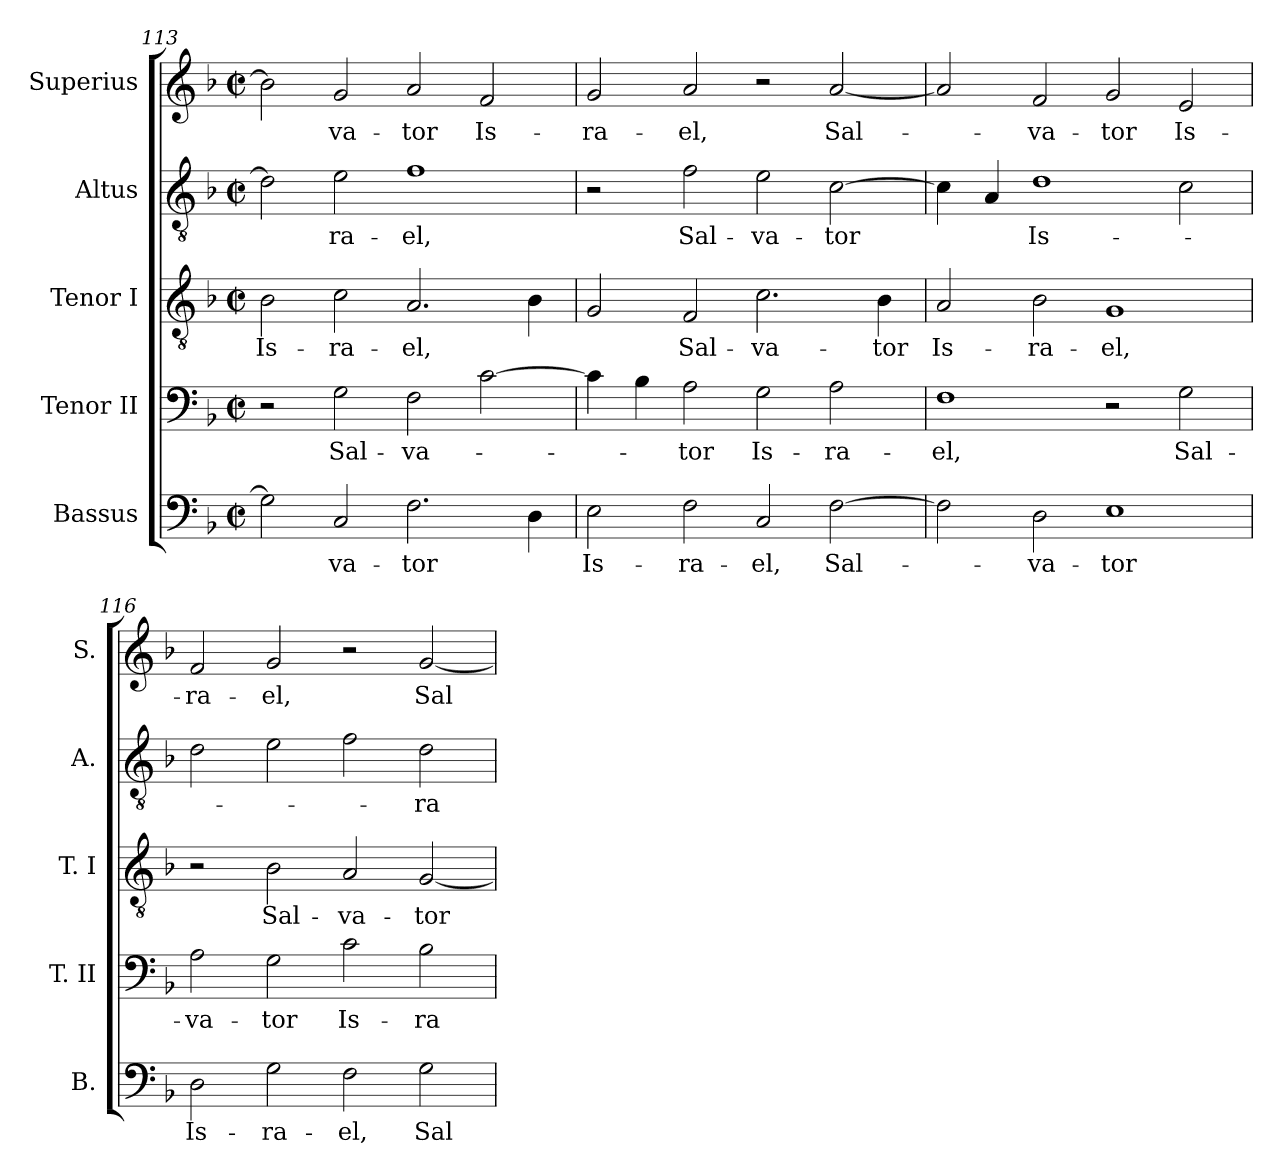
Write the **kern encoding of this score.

**kern	**text	**kern	**text	**kern	**text	**kern	**text	**kern	**text
*part5	*part5	*part4	*part4	*part3	*part3	*part2	*part2	*part1	*part1
*staff5	*staff5	*staff4	*staff4	*staff3	*staff3	*staff2	*staff2	*staff1	*staff1
*I"Bassus	*	*I"Tenor II	*	*I"Tenor I	*	*I"Altus	*	*I"Superius	*
*I'B.	*	*I'T. II	*	*I'T. I	*	*I'A.	*	*I'S.	*
*clefF4	*	*clefF4	*	*clefGv2	*	*clefGv2	*	*clefG2	*
*	*	*	*	*ITrd7c12	*	*ITrd7c12	*	*	*
*k[b-]	*	*k[b-]	*	*k[b-]	*	*k[b-]	*	*k[b-]	*
*F:	*	*F:	*	*F:	*	*F:	*	*F:	*
*M2/2	*	*M2/2	*	*M2/2	*	*M2/2	*	*M2/2	*
*met(c|)	*	*met(c|)	*	*met(c|)	*	*met(c|)	*	*met(c|)	*
=113	=113	=113	=113	=113	=113	=113	=113	=113	=113
!	!	!	!	!	!LO:LY:b:color=#000000	!	!	!	!
2Gi\]	.	2r	.	2BB-i\	Is-	2Di\]	.	2b-i\]	.
!	!LO:LY:b:color=#000000	!	!	!	!	!	!	!	!
!	!	!	!LO:LY:b:color=#000000	!	!	!	!	!	!
!	!	!	!	!	!LO:LY:b:color=#000000	!	!	!	!
!	!	!	!	!	!	!	!LO:LY:b:color=#000000	!	!
!	!	!	!	!	!	!	!	!	!LO:LY:b:color=#000000
2Ci/	-va-	2Gi\	Sal-	2Ci\	-ra-	2Ei\	-ra-	2gi/	-va-
!	!LO:LY:b:color=#000000	!	!	!	!	!	!	!	!
!	!	!	!LO:LY:b:color=#000000	!	!	!	!	!	!
!	!	!	!	!	!LO:LY:b:color=#000000	!	!	!	!
!	!	!	!	!	!	!	!LO:LY:b:color=#000000	!	!
!	!	!	!	!	!	!	!	!	!LO:LY:b:color=#000000
2.Fi\	-tor	2Fi\	-va-	2.AAi/	-el,	1Fi	-el,	2ai/	-tor
!	!	!	!	!	!	!	!	!	!LO:LY:b:color=#000000
.	.	[>2ci\	.	.	.	.	.	2fi/	Is-
4Di\	.	.	.	4BB-i\	.	.	.	.	.
=114	=114	=114	=114	=114	=114	=114	=114	=114	=114
!	!LO:LY:b:color=#000000	!	!	!	!	!	!	!	!
!	!	!	!	!	!	!	!	!	!LO:LY:b:color=#000000
2Ei\	Is-	4ci\]	.	2GGi/	.	2r	.	2gi/	-ra-
.	.	4B-i\	.	.	.	.	.	.	.
!	!LO:LY:b:color=#000000	!	!	!	!	!	!	!	!
!	!	!	!LO:LY:b:color=#000000	!	!	!	!	!	!
!	!	!	!	!	!LO:LY:b:color=#000000	!	!	!	!
!	!	!	!	!	!	!	!LO:LY:b:color=#000000	!	!
!	!	!	!	!	!	!	!	!	!LO:LY:b:color=#000000
2Fi\	-ra-	2Ai\	-tor	2FFi/	Sal-	2Fi\	Sal-	2ai/	-el,
!	!LO:LY:b:color=#000000	!	!	!	!	!	!	!	!
!	!	!	!LO:LY:b:color=#000000	!	!	!	!	!	!
!	!	!	!	!	!LO:LY:b:color=#000000	!	!	!	!
!	!	!	!	!	!	!	!LO:LY:b:color=#000000	!	!
2Ci/	-el,	2Gi\	Is-	2.Ci\	-va-	2Ei\	-va-	2r	.
!	!LO:LY:b:color=#000000	!	!	!	!	!	!	!	!
!	!	!	!LO:LY:b:color=#000000	!	!	!	!	!	!
!	!	!	!	!	!	!	!LO:LY:b:color=#000000	!	!
!	!	!	!	!	!	!	!	!	!LO:LY:b:color=#000000
[>2Fi\	Sal-	2Ai\	-ra-	.	.	[>2Ci\	-tor	[<2ai/	Sal-
!	!	!	!	!	!LO:LY:b:color=#000000	!	!	!	!
.	.	.	.	4BB-i\	-tor	.	.	.	.
!!LO:LB:g=z
=115	=115	=115	=115	=115	=115	=115	=115	=115	=115
!	!	!	!LO:LY:b:color=#000000	!	!	!	!	!	!
!	!	!	!	!	!LO:LY:b:color=#000000	!	!	!	!
2Fi\]	.	1Fi	-el,	2AAi/	Is-	4Ci\]	.	2ai/]	.
.	.	.	.	.	.	4AAi/	.	.	.
!	!LO:LY:b:color=#000000	!	!	!	!	!	!	!	!
!	!	!	!	!	!LO:LY:b:color=#000000	!	!	!	!
!	!	!	!	!	!	!	!LO:LY:b:color=#000000	!	!
!	!	!	!	!	!	!	!	!	!LO:LY:b:color=#000000
2Di\	-va-	.	.	2BB-i\	-ra-	1Di	Is-	2fi/	-va-
!	!LO:LY:b:color=#000000	!	!	!	!	!	!	!	!
!	!	!	!	!	!LO:LY:b:color=#000000	!	!	!	!
!	!	!	!	!	!	!	!	!	!LO:LY:b:color=#000000
1Ei	-tor	2r	.	1GGi	-el,	.	.	2gi/	-tor
!	!	!	!LO:LY:b:color=#000000	!	!	!	!	!	!
!	!	!	!	!	!	!	!	!	!LO:LY:b:color=#000000
.	.	2Gi\	Sal-	.	.	2Ci\	.	2ei/	Is-
=116	=116	=116	=116	=116	=116	=116	=116	=116	=116
!	!LO:LY:b:color=#000000	!	!	!	!	!	!	!	!
!	!	!	!LO:LY:b:color=#000000	!	!	!	!	!	!
!	!	!	!	!	!	!	!	!	!LO:LY:b:color=#000000
2Di\	Is-	2Ai\	-va-	2r	.	2Di\	.	2fi/	-ra-
!	!LO:LY:b:color=#000000	!	!	!	!	!	!	!	!
!	!	!	!LO:LY:b:color=#000000	!	!	!	!	!	!
!	!	!	!	!	!LO:LY:b:color=#000000	!	!	!	!
!	!	!	!	!	!	!	!	!	!LO:LY:b:color=#000000
2Gi\	-ra-	2Gi\	-tor	2BB-i\	Sal-	2Ei\	.	2gi/	-el,
!	!LO:LY:b:color=#000000	!	!	!	!	!	!	!	!
!	!	!	!LO:LY:b:color=#000000	!	!	!	!	!	!
!	!	!	!	!	!LO:LY:b:color=#000000	!	!	!	!
2Fi\	-el,	2ci\	Is-	2AAi/	-va-	2Fi\	.	2r	.
!	!LO:LY:b:color=#000000	!	!	!	!	!	!	!	!
!	!	!	!LO:LY:b:color=#000000	!	!	!	!	!	!
!	!	!	!	!	!LO:LY:b:color=#000000	!	!	!	!
!	!	!	!	!	!	!	!LO:LY:b:color=#000000	!	!
!	!	!	!	!	!	!	!	!	!LO:LY:b:color=#000000
2Gi\	Sal-	2B-i\	-ra-	[<2GGi/	-tor	2Di\	-ra-	[<2gi/	Sal-
=	=	=	=	=	=	=	=	=	=
*-	*-	*-	*-	*-	*-	*-	*-	*-	*-
